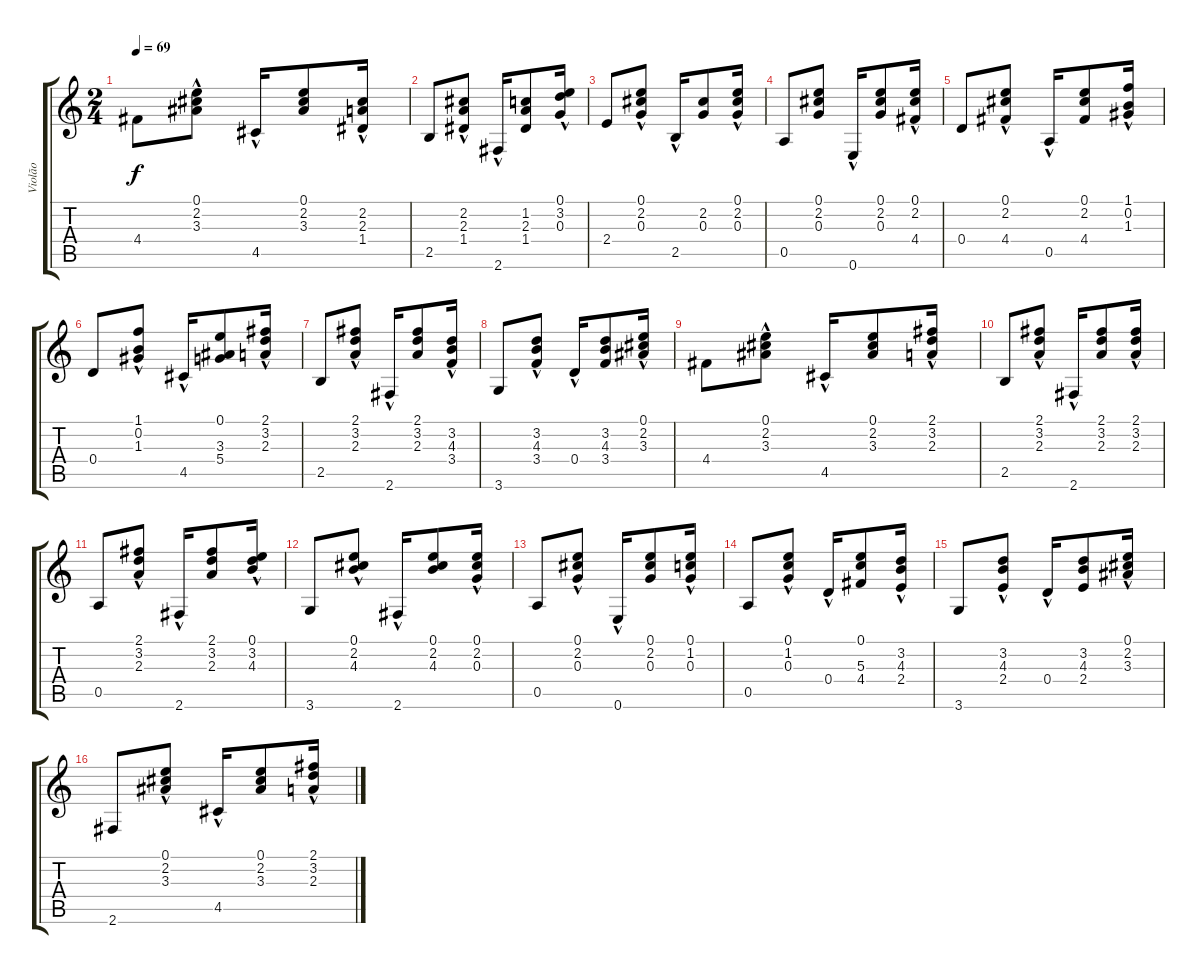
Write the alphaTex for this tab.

\track ("Violão" "Violão") {instrument acousticguitarnylon}
\staff {score tabs}
\tuning (E4 B3 G3 D3 A2 E2) {hide}
\ts (2 4)
\tempo 69
\clef g2
\ks c
4.4.8{dy f} (0.1{hac} 2.2{hac} 3.3).8 4.5{hac}.16 (0.1 2.2 3.3).8 (2.2{hac} 2.3{hac} 1.4{hac}).16 |
2.5.8 (2.2{hac} 2.3 1.4).8 2.6{hac}.16 (1.2 2.3 1.4).8 (0.1{hac} 3.2{hac} 0.3{hac}).16 |
2.4.8 (0.1{hac} 2.2{hac} 0.3).8 2.5{hac}.16 (2.2 0.3).8 (0.1{hac} 2.2{hac} 0.3{hac}).16 |
0.5.8 (0.1 2.2 0.3).8 0.6{hac}.16 (0.1 2.2 0.3).8 (0.1{hac} 2.2{hac} 4.4).16 |
0.4.8 (0.1{hac} 2.2{hac} 4.4).8 0.5{hac}.16 (0.1 2.2 4.4).8 (1.1{hac} 0.2{hac} 1.3{hac}).16 |
0.4.8 (1.1{hac} 0.2 1.3).8 4.5{hac}.16 (0.1 3.3 5.4).8 (2.1{hac} 3.2{hac} 2.3{hac}).16 |
2.5.8 (2.1{hac} 3.2{hac} 2.3).8 2.6{hac}.16 (2.1 3.2 2.3).8 (3.2{hac} 4.3{hac} 3.4{hac}).16 |
3.6.8 (3.2{hac} 4.3 3.4).8 0.4{hac}.16 (3.2 4.3 3.4).8 (0.1{hac} 2.2{hac} 3.3{hac}).16 |
4.4.8 (0.1{hac} 2.2{hac} 3.3).8 4.5{hac}.16 (0.1 2.2 3.3).8 (2.1{hac} 3.2{hac} 2.3{hac}).16 |
2.5.8 (2.1{hac} 3.2{hac} 2.3).8 2.6{hac}.16 (2.1 3.2 2.3).8 (2.1{hac} 3.2{hac} 2.3{hac}).16 |
0.5.8 (2.1{hac} 3.2{hac} 2.3).8 2.6{hac}.16 (2.1 3.2 2.3).8 (0.1{hac} 3.2{hac} 4.3{hac}).16 |
3.6.8 (0.1{hac} 2.2{hac} 4.3).8 2.6{hac}.16 (0.1 2.2 4.3).8 (0.1{hac} 2.2{hac} 0.3{hac}).16 |
0.5.8 (0.1{hac} 2.2{hac} 0.3).8 0.6{hac}.16 (0.1 2.2 0.3).8 (0.1{hac} 1.2{hac} 0.3{hac}).16 |
0.5.8 (0.1{hac} 1.2{hac} 0.3).8 0.4{hac}.16 (0.1 5.3 4.4).8 (3.2{hac} 4.3{hac} 2.4{hac}).16 |
3.6.8 (3.2{hac} 4.3 2.4).8 0.4{hac}.16 (3.2 4.3 2.4).8 (0.1{hac} 2.2{hac} 3.3{hac}).16 |
2.6.8 (0.1{hac} 2.2{hac} 3.3).8 4.5{hac}.16 (0.1 2.2 3.3).8 (2.1{hac} 3.2{hac} 2.3{hac}).16
